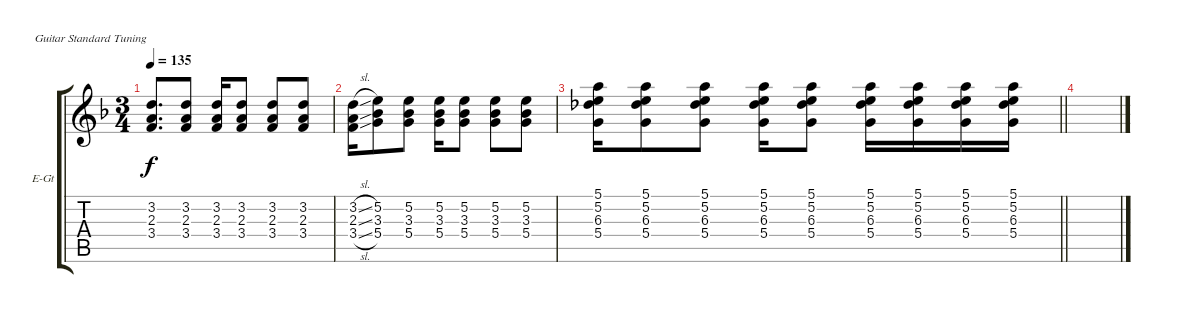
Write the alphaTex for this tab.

\bracketExtendMode groupsimilarinstruments
\firstSystemTrackNameOrientation horizontal
\otherSystemsTrackNameOrientation horizontal
\track ("guitar drive (Rodion Kravkl)" "E-Gt") {instrument electricguitarclean}
\staff {score tabs}
\tuning (E4 B3 G3 D3 A2 E2)
\ts (3 4)
\tempo 135
\clef g2
\scale
0.333333
\ks dminor
(3.2 2.3 3.4).8{d dy f} (3.2 2.3 3.4).8 (3.2 2.3 3.4).16 (3.2 2.3 3.4).8 (3.2 2.3 3.4).8 (3.4 2.3 3.2).8 |
\scale
0.333333 (3.4{sl} 2.3{sl} 3.2{sl}).16 (5.2 3.3 5.4).8 (5.2 3.3 5.4).8 (5.2 3.3 5.4).16 (5.2 3.3 5.4).8 (5.2 3.3 5.4).8 (5.2 3.3 5.4).8 |
\scale
0.333333
\barLineRight lightlight
(5.1 5.2 6.3 5.4).16 (5.4 6.3 5.2 5.1).8 (5.1 5.2 6.3 5.4).8 (5.1 5.2 6.3 5.4).16 (5.1 5.2 6.3 5.4).8 (5.1 5.2 6.3 5.4).16 (5.1 5.2 6.3 5.4).16 (5.1 5.2 6.3 5.4).16 (5.1 5.2 6.3 5.4).16 |
\section ("" "")
\scale
0.333333 |
\scale
0.333333 |
\scale
0.333333 |
\scale
0.333333 |
\scale
0.333333 |
\scale
0.333333 |
\scale
0.333333 |
\scale
0.333333 |
\scale
0.333333 |
\scale
0.333333 |
\scale
0.333333 |
\scale
0.333333 |
\scale
0.333333
